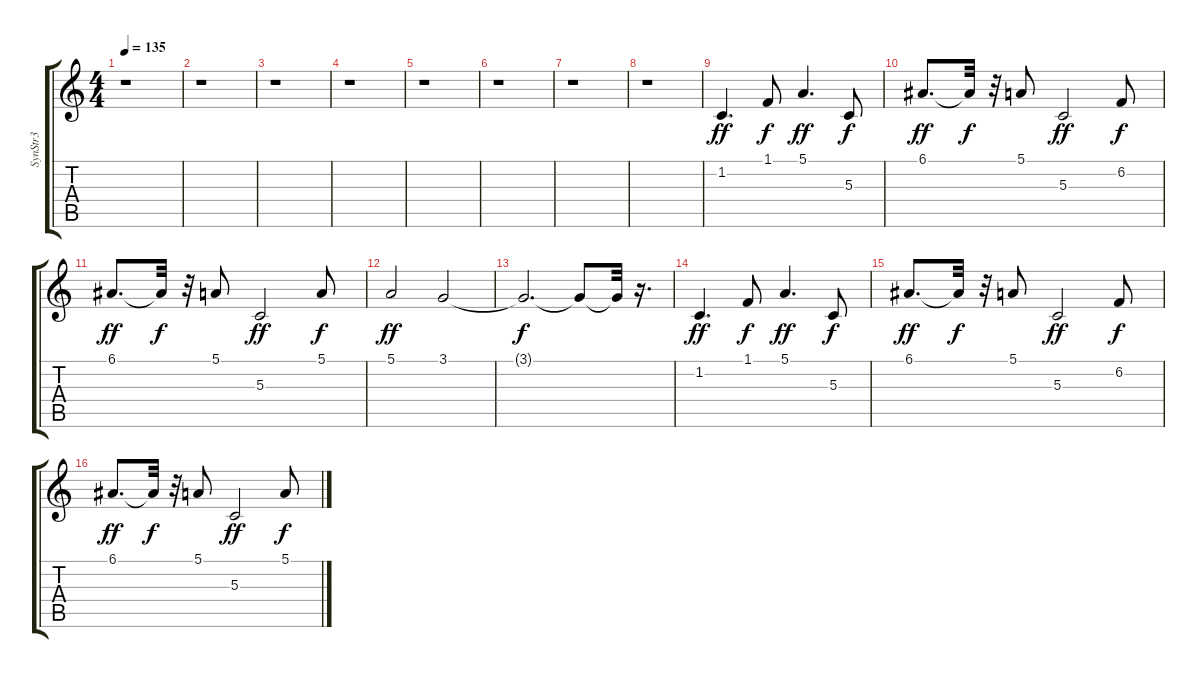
\track ("SynStr3 " "SynStr3 ") {instrument synthstrings1}
\staff {score tabs}
\tuning (E4 B3 G3 D3 A2 E2) {hide}
\ts (4 4)
\tempo 135
\clef g2
\ks c
r.1{dy ff} |
r.1 |
r.1 |
r.1 |
r.1 |
r.1 |
r.1 |
r.1 |
1.2.4{d} 1.1.8{dy f} 5.1.4{d dy ff} 5.3.8{dy f} |
6.1.8{d dy ff} 6.1{t}.32{dy f} r.32 5.1.8 5.3.2{dy ff} 6.2.8{dy f} |
6.1.8{d dy ff} 6.1{t}.32{dy f} r.32 5.1.8 5.3.2{dy ff} 5.1.8{dy f} |
5.1.2{dy ff} 3.1.2 |
3.1{t}.2{d dy f} 3.1{t}.8 3.1{t}.32 r.16{d} |
1.2.4{d dy ff} 1.1.8{dy f} 5.1.4{d dy ff} 5.3.8{dy f} |
6.1.8{d dy ff} 6.1{t}.32{dy f} r.32 5.1.8 5.3.2{dy ff} 6.2.8{dy f} |
6.1.8{d dy ff} 6.1{t}.32{dy f} r.32 5.1.8 5.3.2{dy ff} 5.1.8{dy f}
